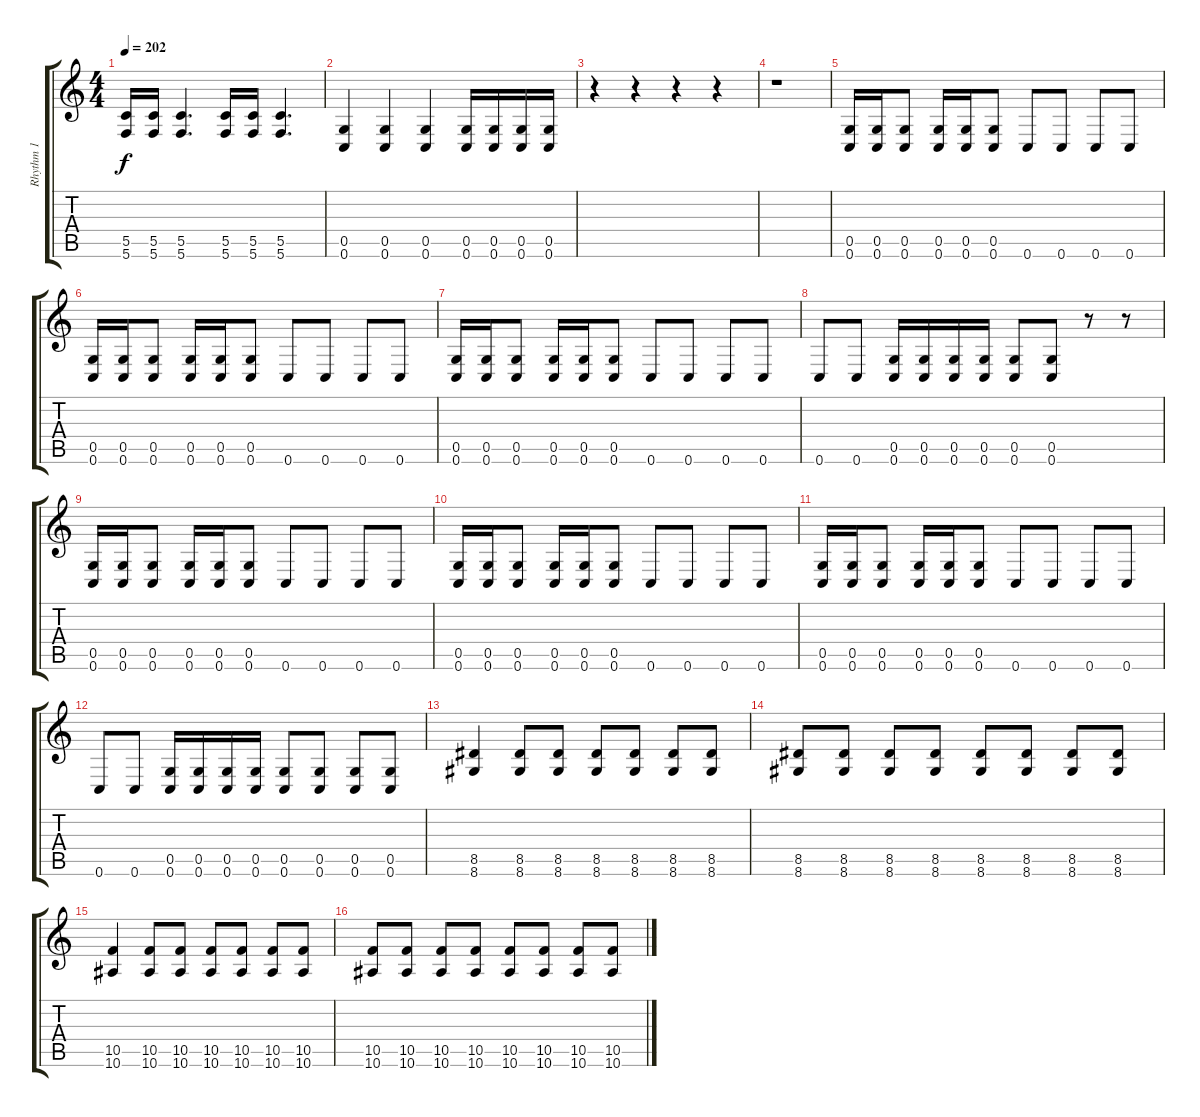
\track ("Rhythm 1" "Rhythm 1") {instrument distortionguitar}
\staff {score tabs}
\tuning (D4 A3 F3 C3 G2 C2) {hide}
\ts (4 4)
\tempo 202
\clef g2
\ks c
(5.5 5.6).16{dy f} (5.5 5.6).16 (5.5 5.6).4{d} (5.5 5.6).16 (5.5 5.6).16 (5.5 5.6).4{d} |
(0.5 0.6).4 (0.5 0.6).4 (0.5 0.6).4 (0.5 0.6).16 (0.5 0.6).16 (0.5 0.6).16 (0.5 0.6).16 |
r.4 r.4 r.4 r.4 |
r.1 |
(0.5 0.6).16 (0.5 0.6).16 (0.5 0.6).8 (0.5 0.6).16 (0.5 0.6).16 (0.5 0.6).8 0.6.8 0.6.8 0.6.8 0.6.8 |
(0.5 0.6).16 (0.5 0.6).16 (0.5 0.6).8 (0.5 0.6).16 (0.5 0.6).16 (0.5 0.6).8 0.6.8 0.6.8 0.6.8 0.6.8 |
(0.5 0.6).16 (0.5 0.6).16 (0.5 0.6).8 (0.5 0.6).16 (0.5 0.6).16 (0.5 0.6).8 0.6.8 0.6.8 0.6.8 0.6.8 |
0.6.8 0.6.8 (0.5 0.6).16 (0.5 0.6).16 (0.5 0.6).16 (0.5 0.6).16 (0.5 0.6).8 (0.5 0.6).8 r.8 r.8 |
(0.5 0.6).16 (0.5 0.6).16 (0.5 0.6).8 (0.5 0.6).16 (0.5 0.6).16 (0.5 0.6).8 0.6.8 0.6.8 0.6.8 0.6.8 |
(0.5 0.6).16 (0.5 0.6).16 (0.5 0.6).8 (0.5 0.6).16 (0.5 0.6).16 (0.5 0.6).8 0.6.8 0.6.8 0.6.8 0.6.8 |
(0.5 0.6).16 (0.5 0.6).16 (0.5 0.6).8 (0.5 0.6).16 (0.5 0.6).16 (0.5 0.6).8 0.6.8 0.6.8 0.6.8 0.6.8 |
0.6.8 0.6.8 (0.5 0.6).16 (0.5 0.6).16 (0.5 0.6).16 (0.5 0.6).16 (0.5 0.6).8 (0.5 0.6).8 (0.5 0.6).8 (0.5 0.6).8 |
(8.5 8.6).4 (8.5 8.6).8 (8.5 8.6).8 (8.5 8.6).8 (8.5 8.6).8 (8.5 8.6).8 (8.5 8.6).8 |
(8.5 8.6).8 (8.5 8.6).8 (8.5 8.6).8 (8.5 8.6).8 (8.5 8.6).8 (8.5 8.6).8 (8.5 8.6).8 (8.5 8.6).8 |
(10.5 10.6).4 (10.5 10.6).8 (10.5 10.6).8 (10.5 10.6).8 (10.5 10.6).8 (10.5 10.6).8 (10.5 10.6).8 |
(10.5 10.6).8 (10.5 10.6).8 (10.5 10.6).8 (10.5 10.6).8 (10.5 10.6).8 (10.5 10.6).8 (10.5 10.6).8 (10.5 10.6).8
